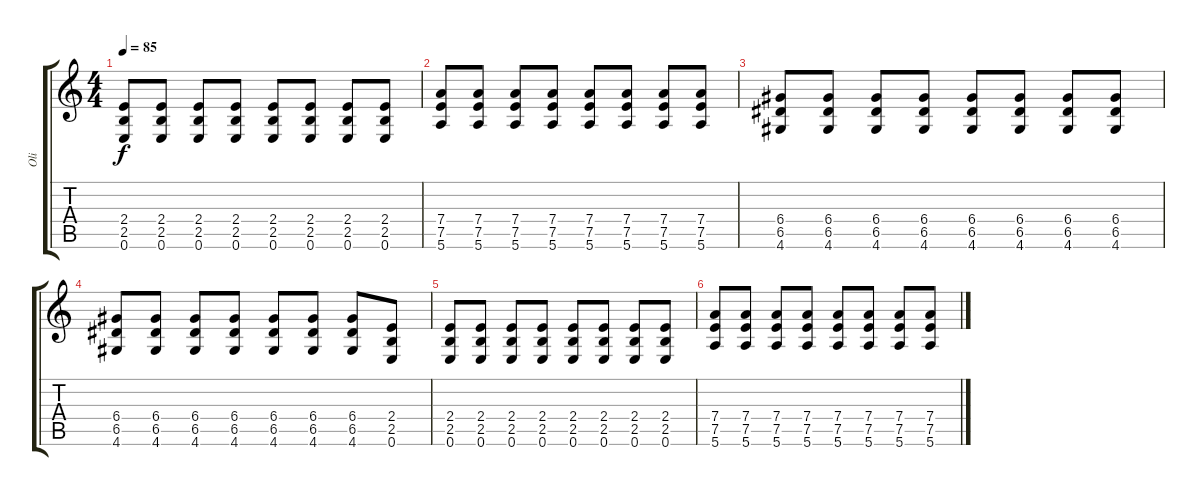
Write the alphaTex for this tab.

\track ("Oli" "Oli") {instrument overdrivenguitar}
\staff {score tabs}
\tuning (E4 B3 G3 D3 A2 E2) {hide}
\ts (4 4)
\tempo 85
\clef g2
\ks c
(2.4 2.5 0.6).8{dy f} (2.4 2.5 0.6).8 (2.4 2.5 0.6).8 (2.4 2.5 0.6).8 (2.4 2.5 0.6).8 (2.4 2.5 0.6).8 (2.4 2.5 0.6).8 (2.4 2.5 0.6).8 |
(7.4 7.5 5.6).8 (7.4 7.5 5.6).8 (7.4 7.5 5.6).8 (7.4 7.5 5.6).8 (7.4 7.5 5.6).8 (7.4 7.5 5.6).8 (7.4 7.5 5.6).8 (7.4 7.5 5.6).8 |
(6.4 6.5 4.6).8 (6.4 6.5 4.6).8 (6.4 6.5 4.6).8 (6.4 6.5 4.6).8 (6.4 6.5 4.6).8 (6.4 6.5 4.6).8 (6.4 6.5 4.6).8 (6.4 6.5 4.6).8 |
(6.4 6.5 4.6).8 (6.4 6.5 4.6).8 (6.4 6.5 4.6).8 (6.4 6.5 4.6).8 (6.4 6.5 4.6).8 (6.4 6.5 4.6).8 (6.4 6.5 4.6).8 (2.4 2.5 0.6).8 |
(2.4 2.5 0.6).8 (2.4 2.5 0.6).8 (2.4 2.5 0.6).8 (2.4 2.5 0.6).8 (2.4 2.5 0.6).8 (2.4 2.5 0.6).8 (2.4 2.5 0.6).8 (2.4 2.5 0.6).8 |
(7.4 7.5 5.6).8 (7.4 7.5 5.6).8 (7.4 7.5 5.6).8 (7.4 7.5 5.6).8 (7.4 7.5 5.6).8 (7.4 7.5 5.6).8 (7.4 7.5 5.6).8 (7.4 7.5 5.6).8
